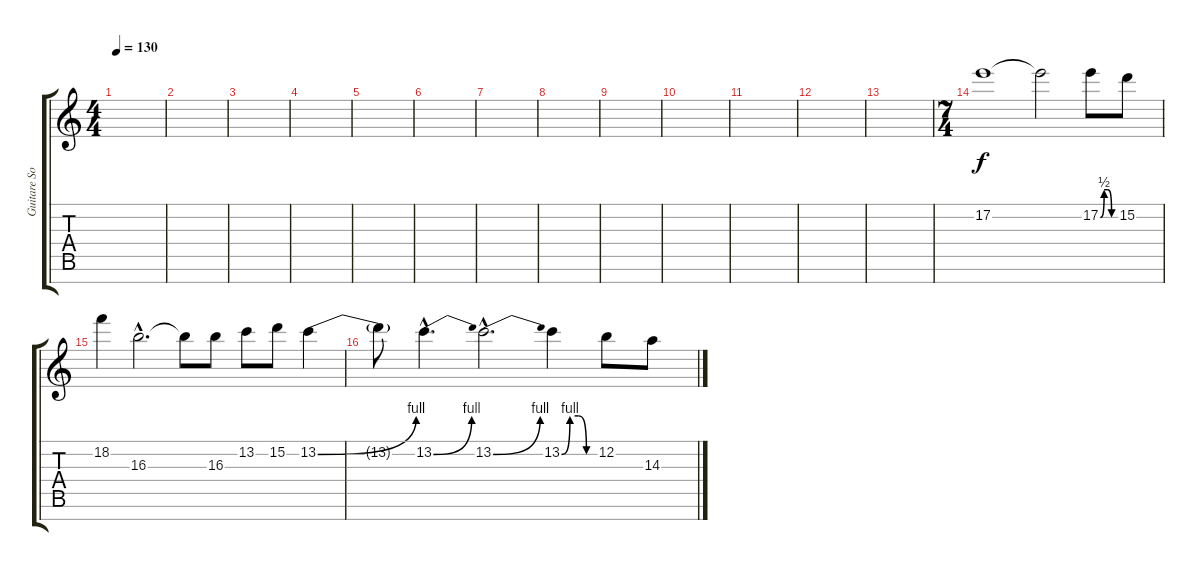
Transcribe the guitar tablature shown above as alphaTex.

\track ("Guitare Solo 1" "Guitare So") {instrument overdrivenguitar}
\staff {score tabs}
\tuning (E4 B3 G3 D3 A2 E2 B1) {hide}
\ts (4 4)
\tempo 130
\clef g2
\ks c
|
|
|
|
|
|
|
|
|
|
|
|
|
\ts (7 4)
17.2.1{volume 13} 17.2{t}.2 17.2{be (custom 0 0 15 2 30 2 45 0 60 0)}.8 15.2.8 |
18.2.4 16.3{hac}.2{d} 16.3{t}.8 16.3.8 13.2.8 15.2.8 13.2{be (bend 0 0 60 4)}.4 |
13.2{t}.8 13.2{be (bend 0 0 60 4) hac}.4{d} 13.2{be (bend 0 0 60 4) hac}.2{d} 13.2{be (custom 0 0 15 4 30 4 45 0 60 0)}.4 12.2.8 14.3.8
